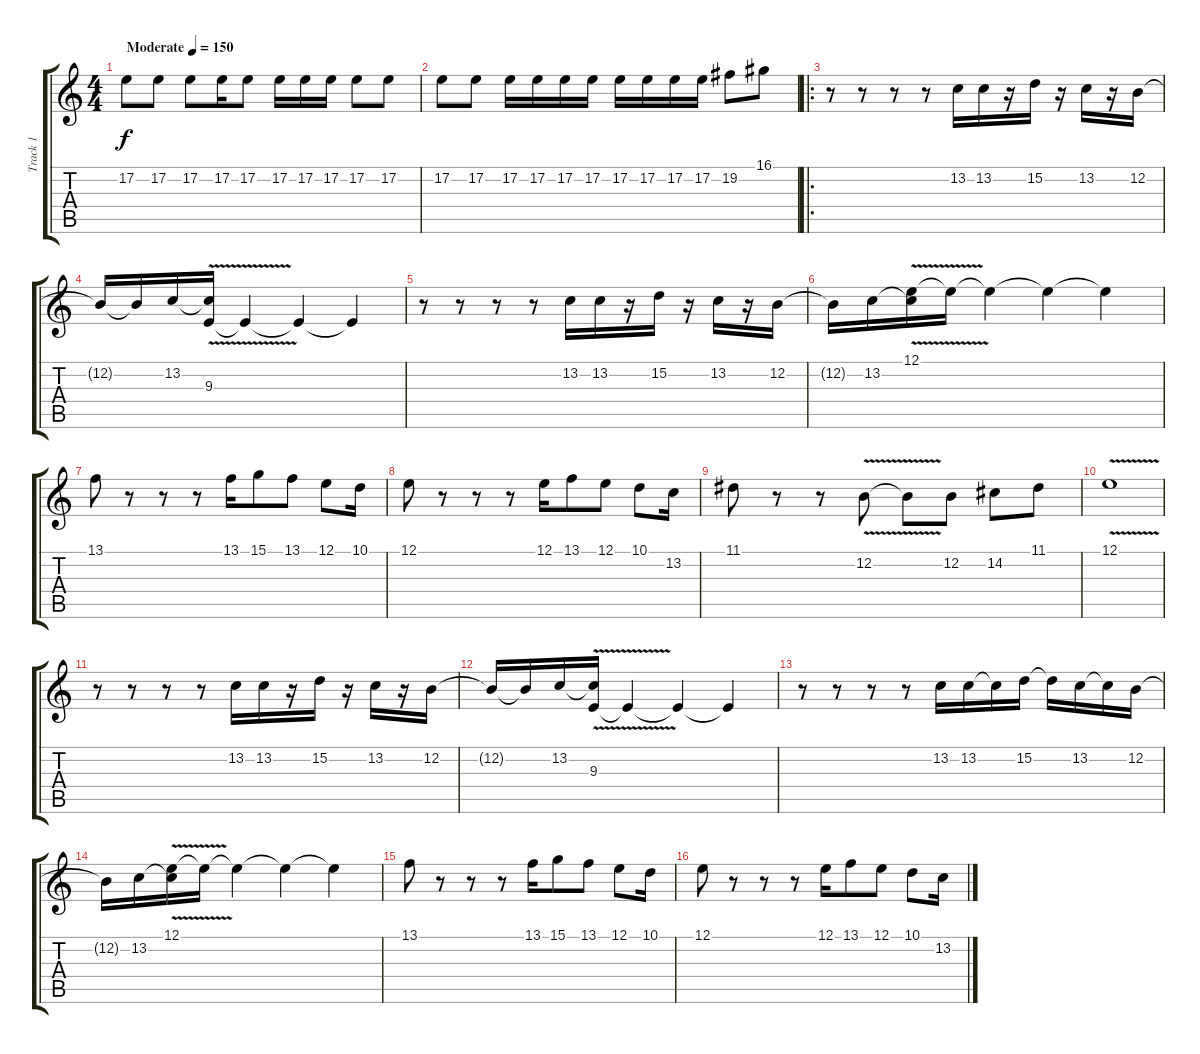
\track ("Track 1" "Track 1") {instrument lead2sawtooth}
\staff {score tabs}
\tuning (E4 B3 G3 D3 A2 E2) {hide}
\ts (4 4)
\tempo (150 "Moderate")
\clef g2
\ks c
17.2.8{dy f instrument lead2sawtooth} 17.2.8 17.2.8 17.2.16 17.2.8 17.2.16 17.2.16 17.2.16 17.2.8 17.2.8 |
17.2.8 17.2.8 17.2.16 17.2.16 17.2.16 17.2.16 17.2.16 17.2.16 17.2.16 17.2.16 19.2.8 16.1.8 |
\ro
r.8 r.8 r.8 r.8 13.2.16 13.2.16 r.16 15.2.16 r.16 13.2.16 r.16 12.2.16 |
12.2{t}.16 12.2{t}.16 13.2.16 (13.2{t} 9.3{v}).16 9.3{t}.4 9.3{t}.4 9.3{t}.4 |
r.8 r.8 r.8 r.8 13.2.16 13.2.16 r.16 15.2.16 r.16 13.2.16 r.16 12.2.16 |
12.2{t}.16 13.2.16 (12.1{v} 13.2{t}).16 12.1{t}.16 12.1{t}.4 12.1{t}.4 12.1{t}.4 |
13.1.8 r.8 r.8 r.8 13.1.16 15.1.8 13.1.8 12.1.8 10.1.16 |
12.1.8 r.8 r.8 r.8 12.1.16 13.1.8 12.1.8 10.1.8 13.2.16 |
11.1.8 r.8 r.8 12.2{v}.8 12.2{t}.8 12.2.8 14.2.8 11.1.8 |
12.1{v}.1 |
r.8 r.8 r.8 r.8 13.2.16 13.2.16 r.16 15.2.16 r.16 13.2.16 r.16 12.2.16 |
12.2{t}.16 12.2{t}.16 13.2.16 (13.2{t} 9.3{v}).16 9.3{t}.4 9.3{t}.4 9.3{t}.4 |
r.8 r.8 r.8 r.8 13.2.16 13.2.16 13.2{t}.16 15.2.16 15.2{t}.16 13.2.16 13.2{t}.16 12.2.16 |
12.2{t}.16 13.2.16 (12.1{v} 13.2{t}).16 12.1{t}.16 12.1{t}.4 12.1{t}.4 12.1{t}.4 |
13.1.8 r.8 r.8 r.8 13.1.16 15.1.8 13.1.8 12.1.8 10.1.16 |
12.1.8 r.8 r.8 r.8 12.1.16 13.1.8 12.1.8 10.1.8 13.2.16
